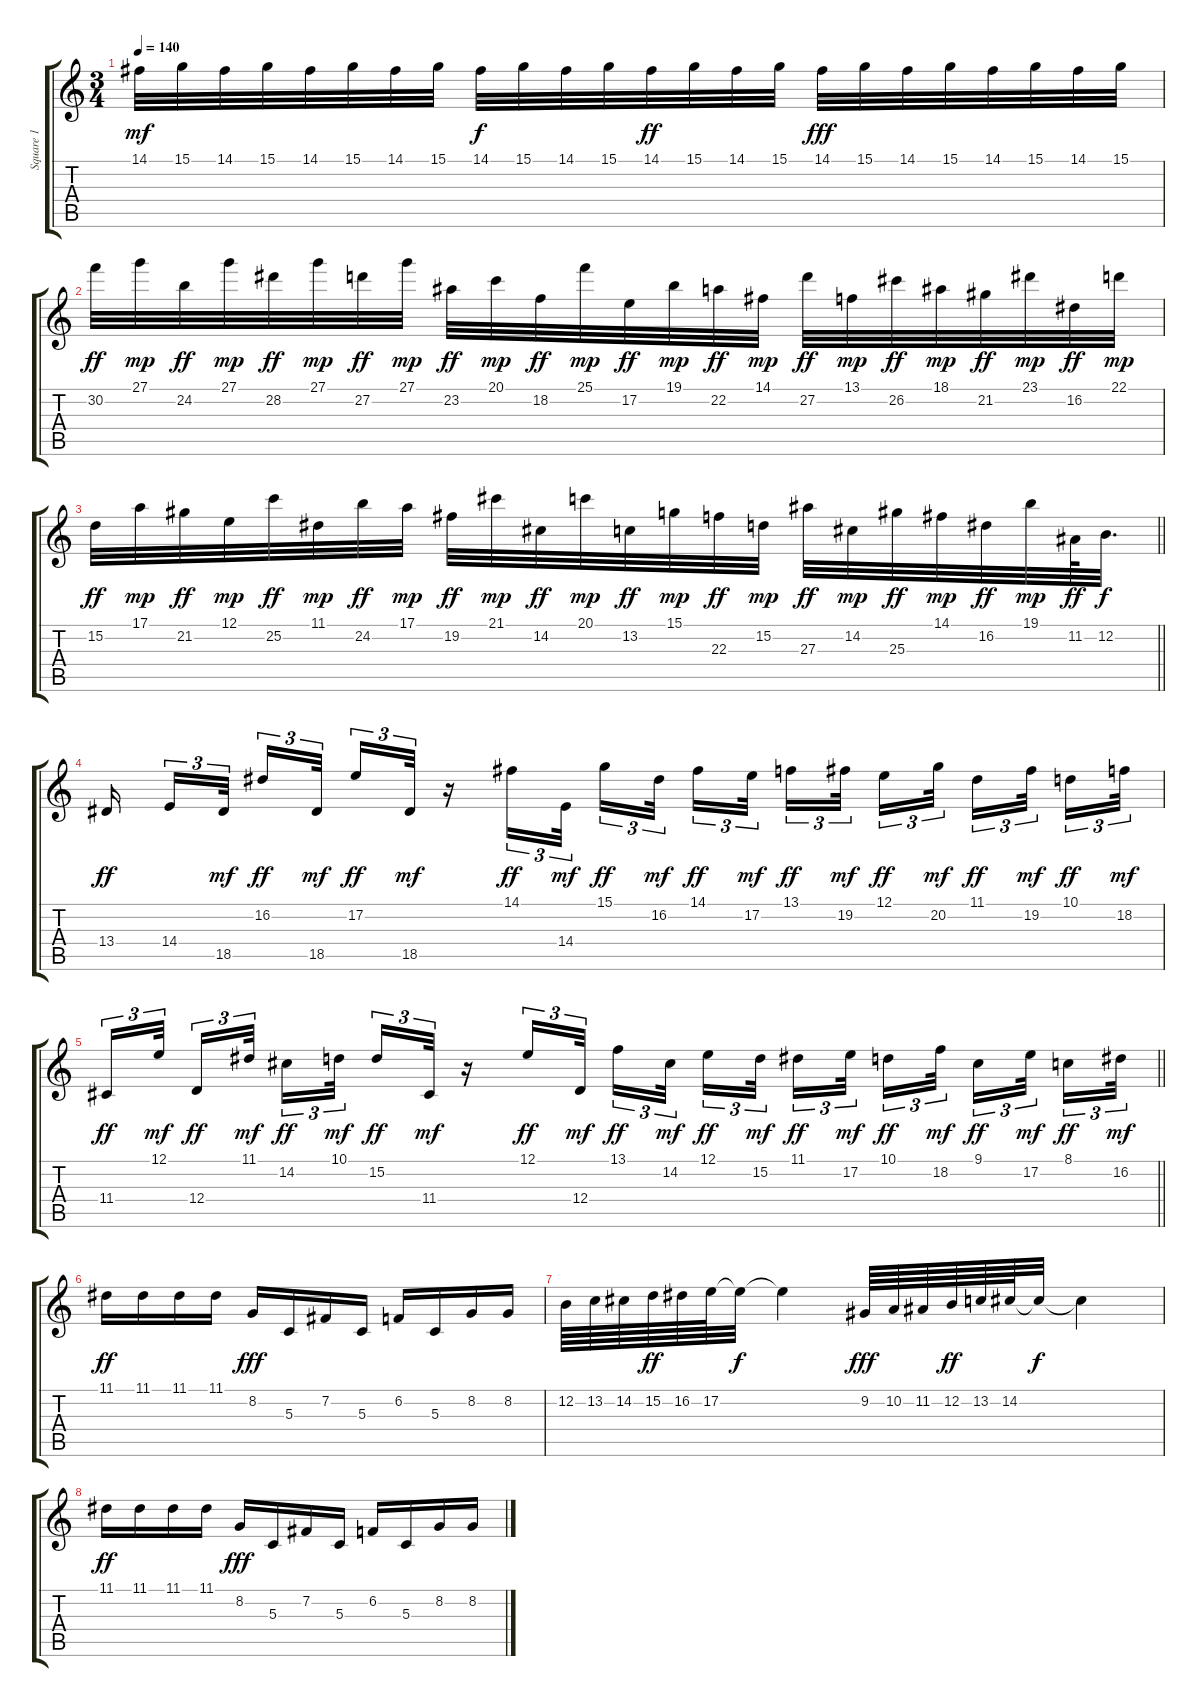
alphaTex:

\track ("Square 1" "Square 1") {instrument lead1square}
\staff {score tabs}
\tuning (E4 B3 G3 D3 A2 E2) {hide}
\ts (3 4)
\tempo 140
\clef g2
\ks c
14.1.32{dy mf} 15.1.32 14.1.32 15.1.32 14.1.32 15.1.32 14.1.32 15.1.32 14.1.32{dy f} 15.1.32 14.1.32 15.1.32 14.1.32{dy ff} 15.1.32 14.1.32 15.1.32 14.1.32{dy fff} 15.1.32 14.1.32 15.1.32 14.1.32 15.1.32 14.1.32 15.1.32 |
30.2.32{dy ff} 27.1.32{dy mp} 24.2.32{dy ff} 27.1.32{dy mp} 28.2.32{dy ff} 27.1.32{dy mp} 27.2.32{dy ff} 27.1.32{dy mp} 23.2.32{dy ff} 20.1.32{dy mp} 18.2.32{dy ff} 25.1.32{dy mp} 17.2.32{dy ff} 19.1.32{dy mp} 22.2.32{dy ff} 14.1.32{dy mp} 27.2.32{dy ff} 13.1.32{dy mp} 26.2.32{dy ff} 18.1.32{dy mp} 21.2.32{dy ff} 23.1.32{dy mp} 16.2.32{dy ff} 22.1.32{dy mp} |
\barLineRight lightlight
15.2.32{dy ff} 17.1.32{dy mp} 21.2.32{dy ff} 12.1.32{dy mp} 25.2.32{dy ff} 11.1.32{dy mp} 24.2.32{dy ff} 17.1.32{dy mp} 19.2.32{dy ff} 21.1.32{dy mp} 14.2.32{dy ff} 20.1.32{dy mp} 13.2.32{dy ff} 15.1.32{dy mp} 22.3.32{dy ff} 15.2.32{dy mp} 27.3.32{dy ff} 14.2.32{dy mp} 25.3.32{dy ff} 14.1.32{dy mp} 16.2.32{dy ff} 19.1.32{dy mp} 11.2.64{dy ff} 12.2.32{d dy f} |
13.4.16{dy ff beam splitsecondary} 14.4.16{tu (3 2)} 18.5.32{tu (3 2) dy mf beam splitsecondary} 16.2.16{tu (3 2) dy ff} 18.5.32{tu (3 2) dy mf beam splitsecondary} 17.2.16{tu (3 2) dy ff} 18.5.32{tu (3 2) dy mf} r.16 14.1.16{tu (3 2) dy ff} 14.4.32{tu (3 2) dy mf beam splitsecondary} 15.1.16{tu (3 2) dy ff} 16.2.32{tu (3 2) dy mf beam splitsecondary} 14.1.16{tu (3 2) dy ff} 17.2.32{tu (3 2) dy mf} 13.1.16{tu (3 2) dy ff} 19.2.32{tu (3 2) dy mf beam splitsecondary} 12.1.16{tu (3 2) dy ff} 20.2.32{tu (3 2) dy mf beam splitsecondary} 11.1.16{tu (3 2) dy ff} 19.2.32{tu (3 2) dy mf beam splitsecondary} 10.1.16{tu (3 2) dy ff} 18.2.32{tu (3 2) dy mf} |
\barLineRight lightlight
11.4.16{tu (3 2) dy ff} 12.1.32{tu (3 2) dy mf beam splitsecondary} 12.4.16{tu (3 2) dy ff} 11.1.32{tu (3 2) dy mf beam splitsecondary} 14.2.16{tu (3 2) dy ff} 10.1.32{tu (3 2) dy mf beam splitsecondary} 15.2.16{tu (3 2) dy ff} 11.4.32{tu (3 2) dy mf} r.16 12.1.16{tu (3 2) dy ff} 12.4.32{tu (3 2) dy mf beam splitsecondary} 13.1.16{tu (3 2) dy ff} 14.2.32{tu (3 2) dy mf beam splitsecondary} 12.1.16{tu (3 2) dy ff} 15.2.32{tu (3 2) dy mf} 11.1.16{tu (3 2) dy ff} 17.2.32{tu (3 2) dy mf beam splitsecondary} 10.1.16{tu (3 2) dy ff} 18.2.32{tu (3 2) dy mf beam splitsecondary} 9.1.16{tu (3 2) dy ff} 17.2.32{tu (3 2) dy mf beam splitsecondary} 8.1.16{tu (3 2) dy ff} 16.2.32{tu (3 2) dy mf} |
11.1.16{dy ff} 11.1.16 11.1.16 11.1.16 8.2.16{dy fff} 5.3.16 7.2.16 5.3.16 6.2.16 5.3.16 8.2.16 8.2.16 |
12.2.64 13.2.64 14.2.64 15.2.64{dy ff} 16.2.64 17.2.64 17.2{t}.32{dy f} 17.2{t}.4 9.2.64{dy fff} 10.2.64 11.2.64 12.2.64{dy ff} 13.2.64 14.2.64 14.2{t}.32{dy f} 14.2{t}.4 |
11.1.16{dy ff} 11.1.16 11.1.16 11.1.16 8.2.16{dy fff} 5.3.16 7.2.16 5.3.16 6.2.16 5.3.16 8.2.16 8.2.16
